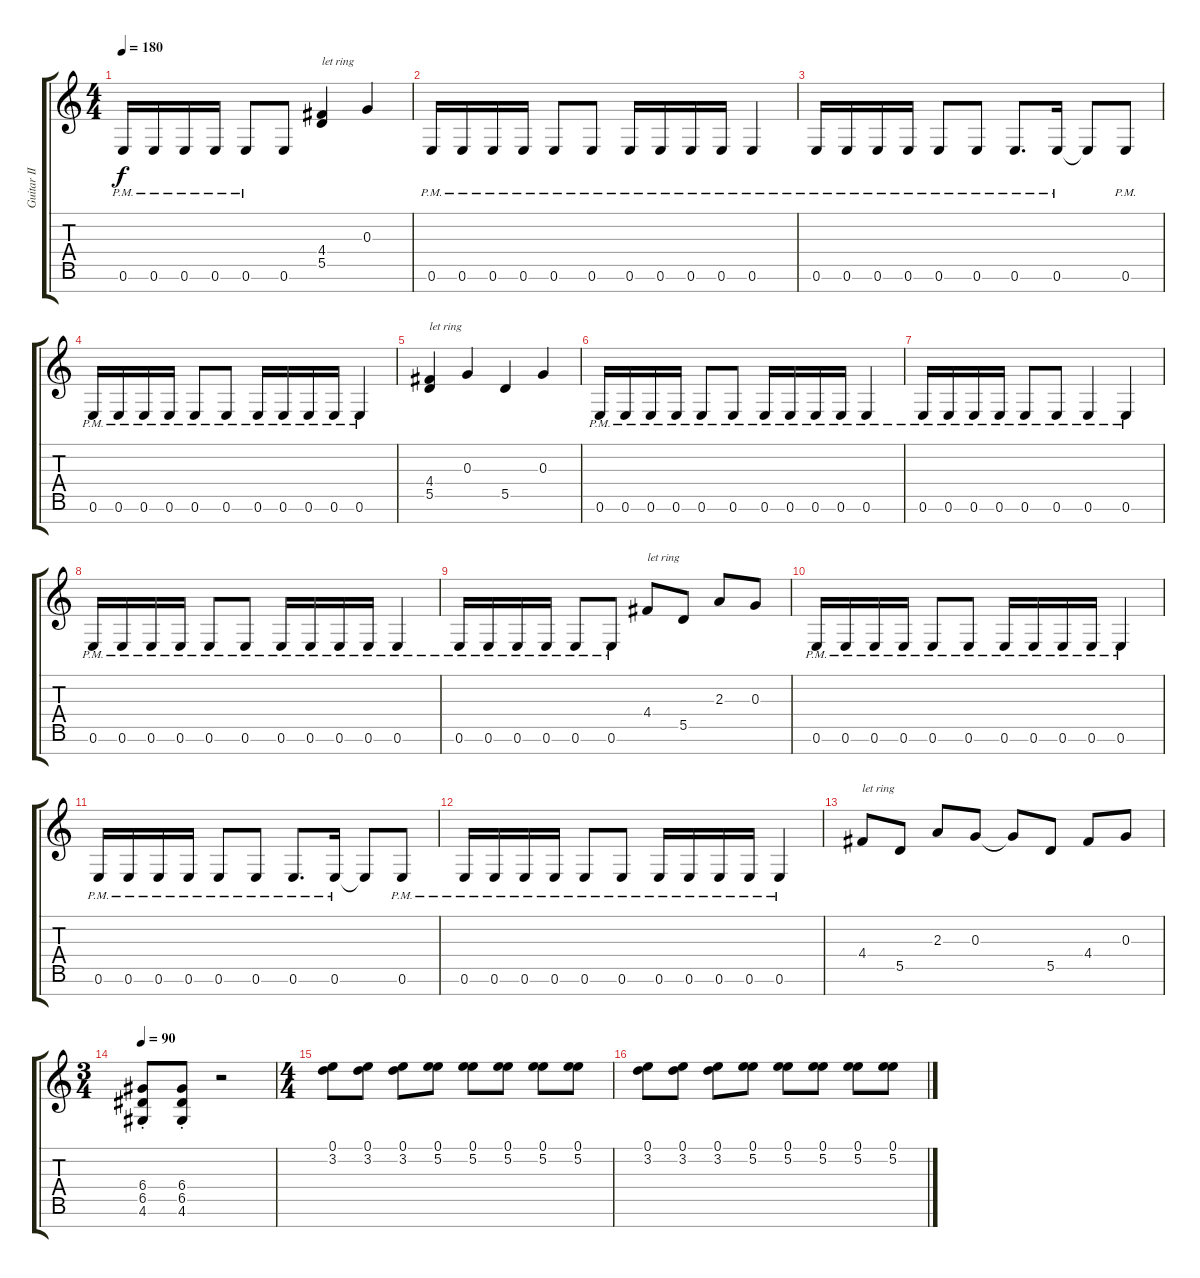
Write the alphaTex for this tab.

\track ("Guitar II" "Guitar II") {instrument distortionguitar}
\staff {score tabs}
\tuning (E4 B3 G3 D3 A2 E2 B1) {hide}
\ts (4 4)
\tempo 180
\clef g2
\ks c
0.6{pm}.16{dy f} 0.6{pm}.16 0.6{pm}.16 0.6{pm}.16 0.6{pm}.8 0.6.8 (4.4 5.5).4{txt "let ring"} 0.3.4 |
0.6{pm}.16 0.6{pm}.16 0.6{pm}.16 0.6{pm}.16 0.6{pm}.8 0.6{pm}.8 0.6{pm}.16 0.6{pm}.16 0.6{pm}.16 0.6{pm}.16 0.6{pm}.4 |
0.6{pm}.16 0.6{pm}.16 0.6{pm}.16 0.6{pm}.16 0.6{pm}.8 0.6{pm}.8 0.6{pm}.8{d} 0.6{pm}.16 0.6{t}.8 0.6{pm}.8 |
0.6{pm}.16 0.6{pm}.16 0.6{pm}.16 0.6{pm}.16 0.6{pm}.8 0.6{pm}.8 0.6{pm}.16 0.6{pm}.16 0.6{pm}.16 0.6{pm}.16 0.6{pm}.4 |
(4.4 5.5).4{txt "let ring"} 0.3.4 5.5.4 0.3.4 |
0.6{pm}.16 0.6{pm}.16 0.6{pm}.16 0.6{pm}.16 0.6{pm}.8 0.6{pm}.8 0.6{pm}.16 0.6{pm}.16 0.6{pm}.16 0.6{pm}.16 0.6{pm}.4 |
0.6{pm}.16 0.6{pm}.16 0.6{pm}.16 0.6{pm}.16 0.6{pm}.8 0.6{pm}.8 0.6{pm}.4 0.6{pm}.4 |
0.6{pm}.16 0.6{pm}.16 0.6{pm}.16 0.6{pm}.16 0.6{pm}.8 0.6{pm}.8 0.6{pm}.16 0.6{pm}.16 0.6{pm}.16 0.6{pm}.16 0.6{pm}.4 |
0.6{pm}.16 0.6{pm}.16 0.6{pm}.16 0.6{pm}.16 0.6{pm}.8 0.6{pm}.8 4.4.8{txt "let ring"} 5.5.8 2.3.8 0.3.8 |
0.6{pm}.16 0.6{pm}.16 0.6{pm}.16 0.6{pm}.16 0.6{pm}.8 0.6{pm}.8 0.6{pm}.16 0.6{pm}.16 0.6{pm}.16 0.6{pm}.16 0.6{pm}.4 |
0.6{pm}.16 0.6{pm}.16 0.6{pm}.16 0.6{pm}.16 0.6{pm}.8 0.6{pm}.8 0.6{pm}.8{d} 0.6{pm}.16 0.6{t}.8 0.6{pm}.8 |
0.6{pm}.16 0.6{pm}.16 0.6{pm}.16 0.6{pm}.16 0.6{pm}.8 0.6{pm}.8 0.6{pm}.16 0.6{pm}.16 0.6{pm}.16 0.6{pm}.16 0.6{pm}.4 |
4.4.8{txt "let ring"} 5.5.8 2.3.8 0.3.8 0.3{t}.8 5.5.8 4.4.8 0.3.8 |
\ts (3 4)
\tempo 90
(6.4{st} 6.5{st} 4.6{st}).8 (6.4{st} 6.5{st} 4.6{st}).8 r.2 |
\ts (4 4)
(0.1 3.2).8 (0.1 3.2).8 (0.1 3.2).8 (0.1 5.2).8 (0.1 5.2).8 (0.1 5.2).8 (0.1 5.2).8 (0.1 5.2).8 |
(0.1 3.2).8 (0.1 3.2).8 (0.1 3.2).8 (0.1 5.2).8 (0.1 5.2).8 (0.1 5.2).8 (0.1 5.2).8 (0.1 5.2).8
